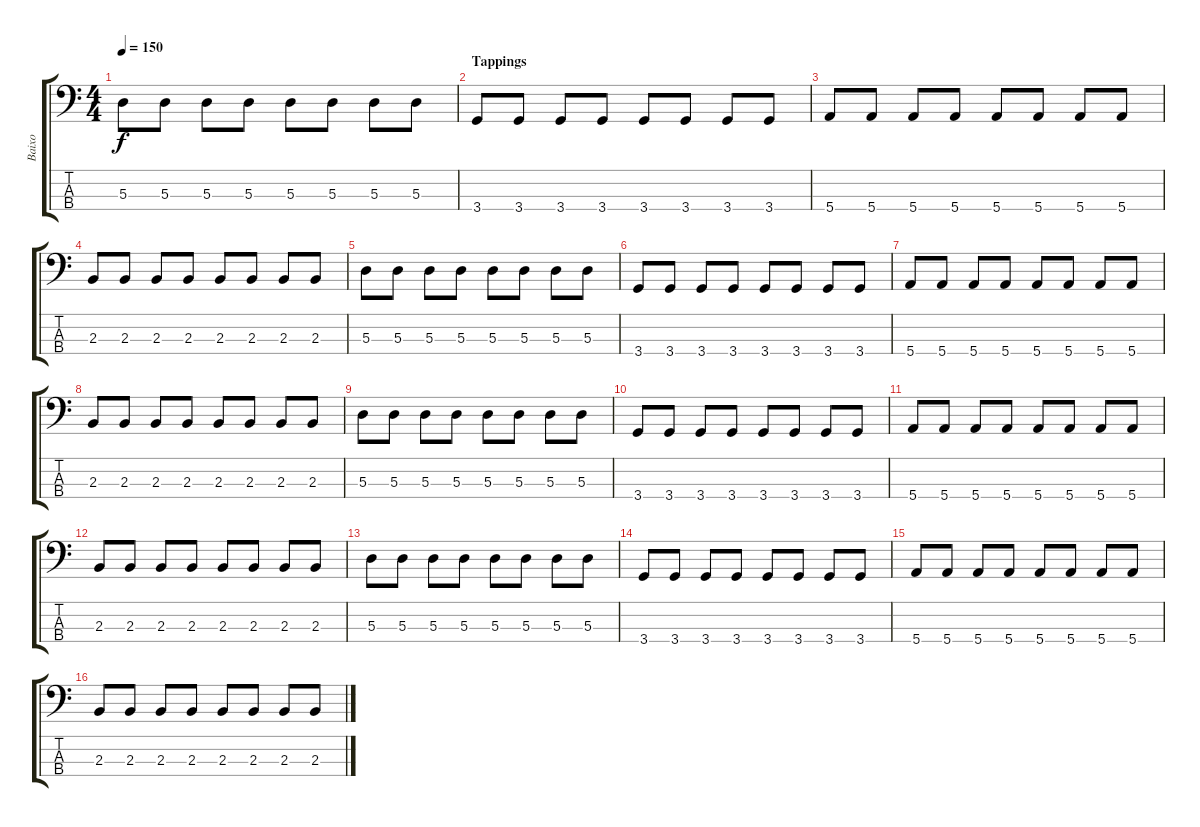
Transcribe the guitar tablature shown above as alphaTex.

\track ("Baixo" "Baixo") {instrument electricbasspick}
\staff {score tabs}
\tuning (G2 D2 A1 E1) {hide}
\ts (4 4)
\tempo 150
\clef f4
\ks c
5.3.8{dy f} 5.3.8 5.3.8 5.3.8 5.3.8 5.3.8 5.3.8 5.3.8 |
\section ("" "Tappings")
3.4.8 3.4.8 3.4.8 3.4.8 3.4.8 3.4.8 3.4.8 3.4.8 |
5.4.8 5.4.8 5.4.8 5.4.8 5.4.8 5.4.8 5.4.8 5.4.8 |
2.3.8 2.3.8 2.3.8 2.3.8 2.3.8 2.3.8 2.3.8 2.3.8 |
5.3.8 5.3.8 5.3.8 5.3.8 5.3.8 5.3.8 5.3.8 5.3.8 |
3.4.8 3.4.8 3.4.8 3.4.8 3.4.8 3.4.8 3.4.8 3.4.8 |
5.4.8 5.4.8 5.4.8 5.4.8 5.4.8 5.4.8 5.4.8 5.4.8 |
2.3.8 2.3.8 2.3.8 2.3.8 2.3.8 2.3.8 2.3.8 2.3.8 |
5.3.8 5.3.8 5.3.8 5.3.8 5.3.8 5.3.8 5.3.8 5.3.8 |
3.4.8 3.4.8 3.4.8 3.4.8 3.4.8 3.4.8 3.4.8 3.4.8 |
5.4.8 5.4.8 5.4.8 5.4.8 5.4.8 5.4.8 5.4.8 5.4.8 |
2.3.8 2.3.8 2.3.8 2.3.8 2.3.8 2.3.8 2.3.8 2.3.8 |
5.3.8 5.3.8 5.3.8 5.3.8 5.3.8 5.3.8 5.3.8 5.3.8 |
3.4.8 3.4.8 3.4.8 3.4.8 3.4.8 3.4.8 3.4.8 3.4.8 |
5.4.8 5.4.8 5.4.8 5.4.8 5.4.8 5.4.8 5.4.8 5.4.8 |
2.3.8 2.3.8 2.3.8 2.3.8 2.3.8 2.3.8 2.3.8 2.3.8
